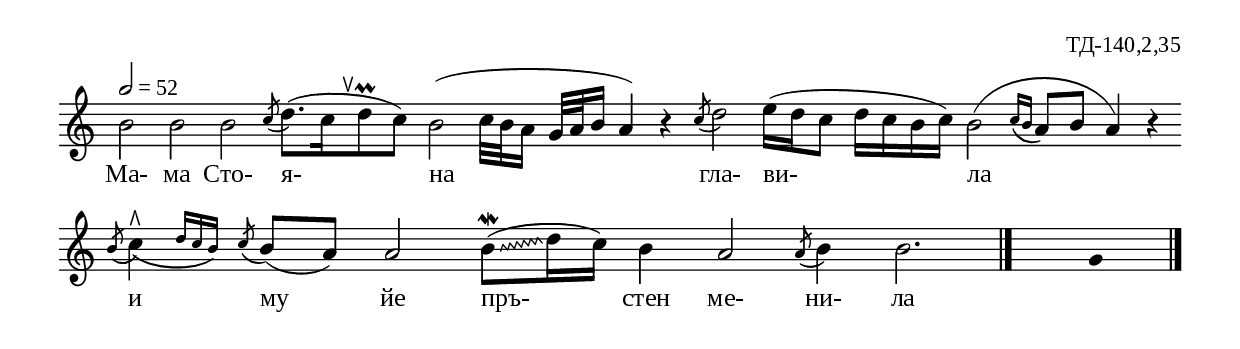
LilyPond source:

%{ 
  sva_140_2_35
%}

\include "td-preamble.ly"

\score {
\relative c'' {
\tempo 2 = 52
%\time 2/4
\cadenzaOn
\phrasingSlurDown
\gliss
b2 b b \acciaccatura c8 d8.([ c16 s^\ltoe d8\prall c]) b2( c32[ b a16] g32[ a b16] a4) r4
\acciaccatura c8 d2 e16[( d c8] d16[ c b c]) b2( \grace { c16[\( b] } a8\)[ b] a4) r4
\bar ""
\acciaccatura b8 \afterGrace c4^\rtoe\( { d16[ c b]\) } \acciaccatura c8 b[( a])
a2 b8\mordent[\glissando( d16 c]) b4 a2 \acciaccatura a8 b4 b2.
 \bar "|." 
 s4 \fixB g
 \bar "|." 
}
\addlyrics { Ма- ма Сто- я- на гла- ви- ла и му йе пръ- стен ме- ни- ла }
%
\layout {
   \context { 
	    \Staff \remove "Time_signature_engraver" } 
  indent = #0
  line-width = 190\mm
  ragged-right=##f
}
%
\midi { 
	\context {
		\Score tempoWholesPerMinute = #(ly:make-moment 52 2)
		}
	}
}
%
\header{
  opus = "ТД-140,2,35"
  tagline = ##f
}


